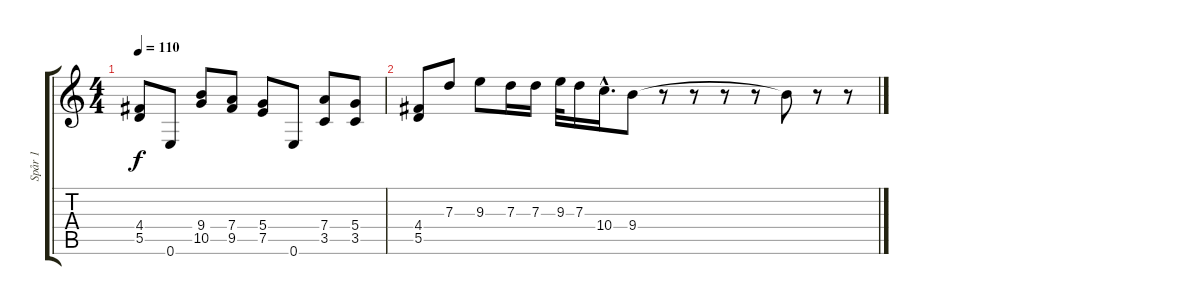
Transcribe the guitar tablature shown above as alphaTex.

\track ("Spår 1" "Spår 1") {instrument overdrivenguitar}
\staff {score tabs}
\tuning (E4 B3 G3 D3 A2 E2) {hide}
\ts (4 4)
\tempo 110
\clef g2
\ks c
(4.4 5.5).8{dy f} 0.6.8 (9.4 10.5).8 (7.4 9.5).8 (5.4 7.5).8 0.6.8 (7.4 3.5).8 (5.4 3.5).8 |
(4.4 5.5).8 7.3.8 9.3.8 7.3.16 7.3.16 9.3.32 7.3.16 10.4{hac}.16{d} 9.4.8 r.8 r.8 r.8 r.8 9.4{t}.8 r.8 r.8
